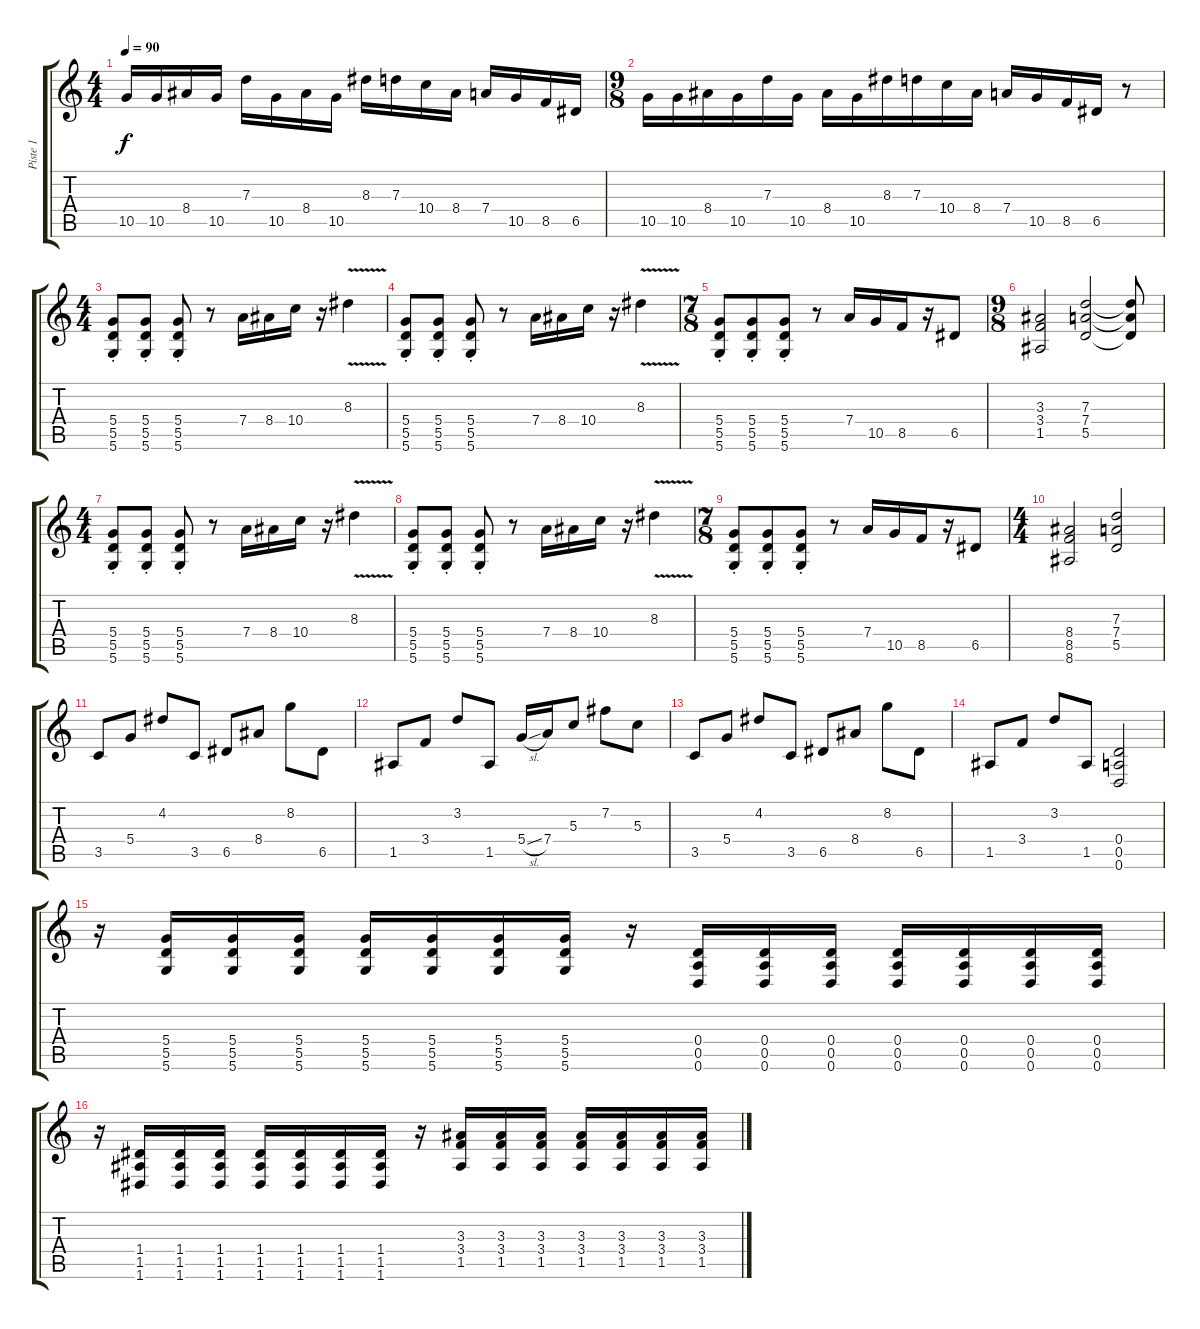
\track ("Piste 1" "Piste 1") {instrument distortionguitar}
\staff {score tabs}
\tuning (E4 B3 G3 D3 A2 D2) {hide}
\ts (4 4)
\tempo 90
\clef g2
\ks c
10.5.16{dy f instrument distortionguitar} 10.5.16 8.4.16 10.5.16 7.3.16 10.5.16 8.4.16 10.5.16 8.3.16 7.3.16 10.4.16 8.4.16 7.4.16 10.5.16 8.5.16 6.5.16 |
\ts (9 8)
10.5.16 10.5.16 8.4.16 10.5.16 7.3.16 10.5.16 8.4.16 10.5.16 8.3.16 7.3.16 10.4.16 8.4.16 7.4.16 10.5.16 8.5.16 6.5.16 r.8 |
\ts (4 4)
(5.4{st} 5.5{st} 5.6{st}).8 (5.4{st} 5.5{st} 5.6{st}).8 (5.4{st} 5.5{st} 5.6{st}).8 r.8 7.4.16 8.4.16 10.4.16 r.16 8.3{v}.4 |
(5.4{st} 5.5{st} 5.6{st}).8 (5.4{st} 5.5{st} 5.6{st}).8 (5.4{st} 5.5{st} 5.6{st}).8 r.8 7.4.16 8.4.16 10.4.16 r.16 8.3{v}.4 |
\ts (7 8)
(5.4{st} 5.5{st} 5.6{st}).8 (5.4{st} 5.5{st} 5.6{st}).8 (5.4{st} 5.5{st} 5.6{st}).8 r.8 7.4.16 10.5.16 8.5.16 r.16 6.5.8 |
\ts (9 8)
(3.3 3.4 1.5).2 (7.3 7.4 5.5).2 (7.3{t} 7.4{t} 5.5{t}).8 |
\ts (4 4)
(5.4{st} 5.5{st} 5.6{st}).8 (5.4{st} 5.5{st} 5.6{st}).8 (5.4{st} 5.5{st} 5.6{st}).8 r.8 7.4.16 8.4.16 10.4.16 r.16 8.3{v}.4 |
(5.4{st} 5.5{st} 5.6{st}).8 (5.4{st} 5.5{st} 5.6{st}).8 (5.4{st} 5.5{st} 5.6{st}).8 r.8 7.4.16 8.4.16 10.4.16 r.16 8.3{v}.4 |
\ts (7 8)
(5.4{st} 5.5{st} 5.6{st}).8 (5.4{st} 5.5{st} 5.6{st}).8 (5.4{st} 5.5{st} 5.6{st}).8 r.8 7.4.16 10.5.16 8.5.16 r.16 6.5.8 |
\ts (4 4)
(8.4 8.5 8.6).2 (7.3 7.4 5.5).2 |
3.5.8{instrument acousticguitarsteel} 5.4.8 4.2.8 3.5.8 6.5.8 8.4.8 8.2.8 6.5.8 |
1.5.8 3.4.8 3.2.8 1.5.8 5.4{sl}.16 7.4.16 5.3.8 7.2.8 5.3.8 |
3.5.8{instrument acousticguitarsteel} 5.4.8 4.2.8 3.5.8 6.5.8 8.4.8 8.2.8 6.5.8 |
1.5.8 3.4.8 3.2.8 1.5.8 (0.4 0.5 0.6).2{instrument distortionguitar} |
r.16 (5.4 5.5 5.6).16 (5.4 5.5 5.6).16 (5.4 5.5 5.6).16 (5.4 5.5 5.6).16 (5.4 5.5 5.6).16 (5.4 5.5 5.6).16 (5.4 5.5 5.6).16 r.16 (0.4 0.5 0.6).16 (0.4 0.5 0.6).16 (0.4 0.5 0.6).16 (0.4 0.5 0.6).16 (0.4 0.5 0.6).16 (0.4 0.5 0.6).16 (0.4 0.5 0.6).16 |
r.16 (1.4 1.5 1.6).16 (1.4 1.5 1.6).16 (1.4 1.5 1.6).16 (1.4 1.5 1.6).16 (1.4 1.5 1.6).16 (1.4 1.5 1.6).16 (1.4 1.5 1.6).16 r.16 (3.3 3.4 1.5).16 (3.3 3.4 1.5).16 (3.3 3.4 1.5).16 (3.3 3.4 1.5).16 (3.3 3.4 1.5).16 (3.3 3.4 1.5).16 (3.3 3.4 1.5).16
